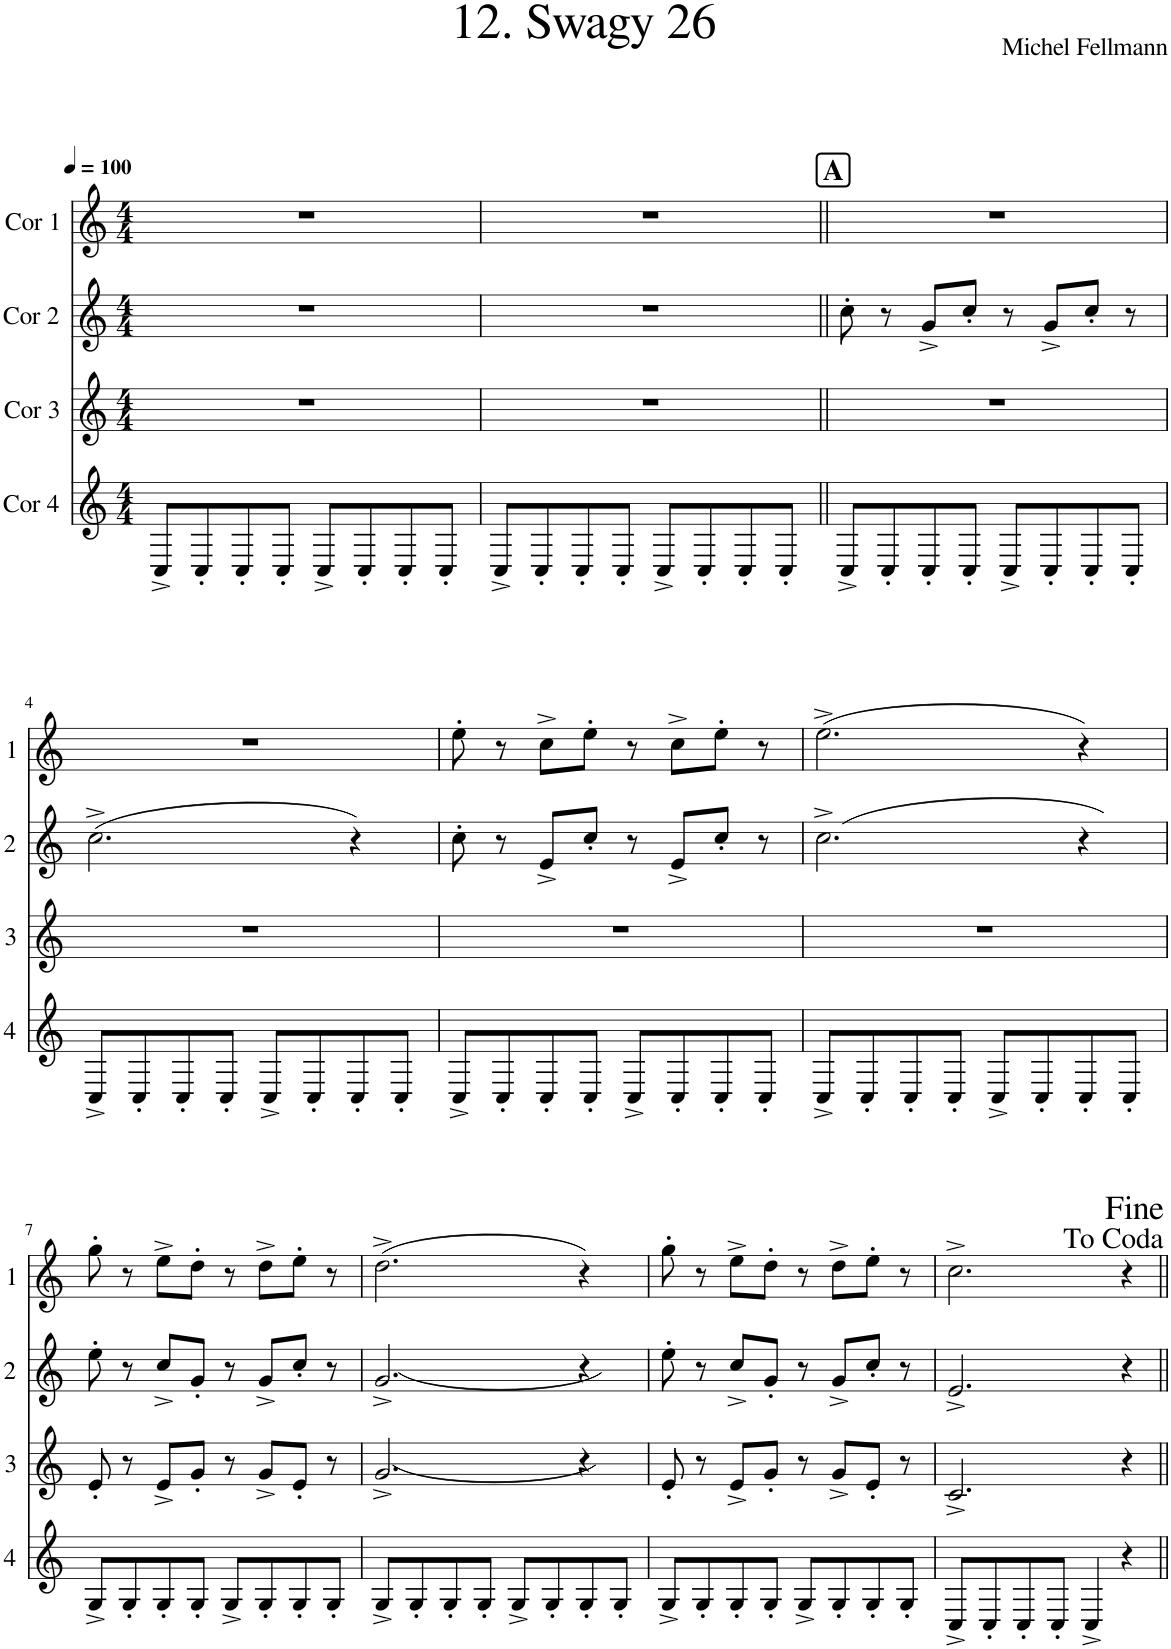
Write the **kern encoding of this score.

**kern	**kern	**kern	**kern
*part4	*part3	*part2	*part1
*staff4	*staff3	*staff2	*staff1
*I"Cor 4	*I"Cor 3	*I"Cor 2	*I"Cor 1
*clefG2	*clefG2	*clefG2	*clefG2
*Trd4c7	*Trd4c7	*Trd4c7	*Trd4c7
*k[]	*k[]	*k[]	*k[]
*M4/4	*M4/4	*M4/4	*M4/4
*MM100	*MM100	*MM100	*MM100
=1	=1	=1	=1
8C^/L	1r	1r	1r
8C'/	.	.	.
8C'/	.	.	.
8C'/J	.	.	.
8C^/L	.	.	.
8C'/	.	.	.
8C'/	.	.	.
8C'/J	.	.	.
=2	=2	=2	=2
8C^/L	1r	1r	1r
8C'/	.	.	.
8C'/	.	.	.
8C'/J	.	.	.
8C^/L	.	.	.
8C'/	.	.	.
8C'/	.	.	.
8C'/J	.	.	.
!!LO:REH:place=s1:a:B:cj:fs=14:t=A
=3||	=3||	=3||	=3||
8C^/L	1r	8cc'\	1r
8C'/	.	8r	.
8C'/	.	8g^/L	.
8C'/J	.	8cc'/J	.
8C^/L	.	8r	.
8C'/	.	8g^/L	.
8C'/	.	8cc'/J	.
8C'/J	.	8r	.
!!LO:LB:g=z
=4	=4	=4	=4
8C^/L	1r	(2.cc^\	1r
8C'/	.	.	.
8C'/	.	.	.
8C'/J	.	.	.
8C^/L	.	.	.
8C'/	.	.	.
8C'/	.	4r)	.
8C'/J	.	.	.
=5	=5	=5	=5
8C^/L	1r	8cc'\	8ee'\
8C'/	.	8r	8r
8C'/	.	8e^/L	8cc^\L
8C'/J	.	8cc'/J	8ee'\J
8C^/L	.	8r	8r
8C'/	.	8e^/L	8cc^\L
8C'/	.	8cc'/J	8ee'\J
8C'/J	.	8r	8r
=6	=6	=6	=6
8C^/L	1r	(2.cc^\	(2.ee^\
8C'/	.	.	.
8C'/	.	.	.
8C'/J	.	.	.
8C^/L	.	.	.
8C'/	.	.	.
8C'/	.	4r)	4r)
8C'/J	.	.	.
!!LO:LB:g=z
=7	=7	=7	=7
8G^/L	8e'/	8ee'\	8gg'\
8G'/	8r	8r	8r
8G'/	8e^/L	8cc^/L	8ee^\L
8G'/J	8g'/J	8g'/J	8dd'\J
8G^/L	8r	8r	8r
8G'/	8g^/L	8g^/L	8dd^\L
8G'/	8e'/J	8cc'/J	8ee'\J
8G'/J	8r	8r	8r
=8	=8	=8	=8
8G^/L	(2.g^/	(2.g^/	(2.dd^\
8G'/	.	.	.
8G'/	.	.	.
8G'/J	.	.	.
8G^/L	.	.	.
8G'/	.	.	.
8G'/	4r)	4r)	4r)
8G'/J	.	.	.
=9	=9	=9	=9
8G^/L	8e'/	8ee'\	8gg'\
8G'/	8r	8r	8r
8G'/	8e^/L	8cc^/L	8ee^\L
8G'/J	8g'/J	8g'/J	8dd'\J
8G^/L	8r	8r	8r
8G'/	8g^/L	8g^/L	8dd^\L
8G'/	8e'/J	8cc'/J	8ee'\J
8G'/J	8r	8r	8r
=10	=10	=10	=10
8C^/L	2.c^/	2.e^/	2.cc^\
8C'/	.	.	.
8C'/	.	.	.
8C'/J	.	.	.
4C^/	.	.	.
4r	4r	4r	4r
=||	=||	=||	=||
*-	*-	*-	*-
